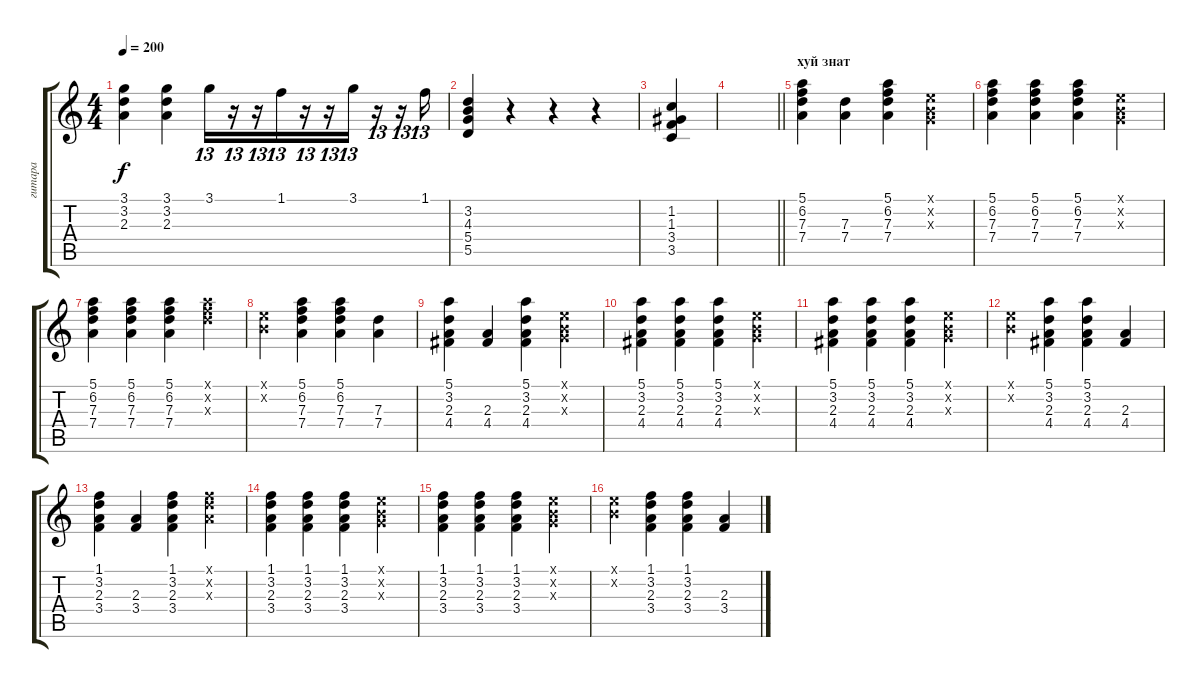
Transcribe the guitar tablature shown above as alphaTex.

\track ("гитара" "гитара") {instrument acousticguitarsteel}
\staff {score tabs}
\tuning (E4 B3 G3 D3 A2 E2) {hide}
\ts (4 4)
\tempo 200
\clef g2
\ks c
(3.1 3.2 2.3).4{dy f} (3.1 3.2 2.3).4 3.1.16{tu (13 8)} r.16{tu (13 8)} r.16{tu (13 8)} 1.1.16{tu (13 8)} r.16{tu (13 8)} r.16{tu (13 8)} 3.1.16{tu (13 8)} r.16{tu (13 8)} r.16{tu (13 8)} 1.1.16{tu (13 8)} |
(3.2 4.3 5.4 5.5).4 r.4 r.4 r.4 |
(1.2 1.3 3.4 3.5).4 |
\barLineRight lightlight
|
\section ("" "хуй знат")
(5.1 6.2 7.3 7.4).4 (7.3 7.4).4 (5.1 6.2 7.3 7.4).4 (0.1{x} 0.2{x} 0.3{x}).4 |
(5.1 6.2 7.3 7.4).4 (5.1 6.2 7.3 7.4).4 (5.1 6.2 7.3 7.4).4 (0.1{x} 0.2{x} 0.3{x}).4 |
(5.1 6.2 7.3 7.4).4 (5.1 6.2 7.3 7.4).4 (5.1 6.2 7.3 7.4).4 (5.1{x} 6.2{x} 7.3{x}).4 |
(0.1{x} 0.2{x}).4 (5.1 6.2 7.3 7.4).4 (5.1 6.2 7.3 7.4).4 (7.3 7.4).4 |
(5.1 3.2 2.3 4.4).4 (2.3 4.4).4 (5.1 3.2 2.3 4.4).4 (0.1{x} 0.2{x} 0.3{x}).4 |
(5.1 3.2 2.3 4.4).4 (5.1 3.2 2.3 4.4).4 (5.1 3.2 2.3 4.4).4 (0.1{x} 0.2{x} 0.3{x}).4 |
(5.1 3.2 2.3 4.4).4 (5.1 3.2 2.3 4.4).4 (5.1 3.2 2.3 4.4).4 (0.1{x} 0.2{x} 0.3{x}).4 |
(0.1{x} 0.2{x}).4 (5.1 3.2 2.3 4.4).4 (5.1 3.2 2.3 4.4).4 (2.3 4.4).4 |
(1.1 3.2 2.3 3.4).4 (2.3 3.4).4 (1.1 3.2 2.3 3.4).4 (1.1{x} 3.2{x} 2.3{x}).4 |
(1.1 3.2 2.3 3.4).4 (1.1 3.2 2.3 3.4).4 (1.1 3.2 2.3 3.4).4 (0.1{x} 0.2{x} 0.3{x}).4 |
(1.1 3.2 2.3 3.4).4 (1.1 3.2 2.3 3.4).4 (1.1 3.2 2.3 3.4).4 (0.1{x} 0.2{x} 0.3{x}).4 |
(0.1{x} 0.2{x}).4 (1.1 3.2 2.3 3.4).4 (1.1 3.2 2.3 3.4).4 (2.3 3.4).4
